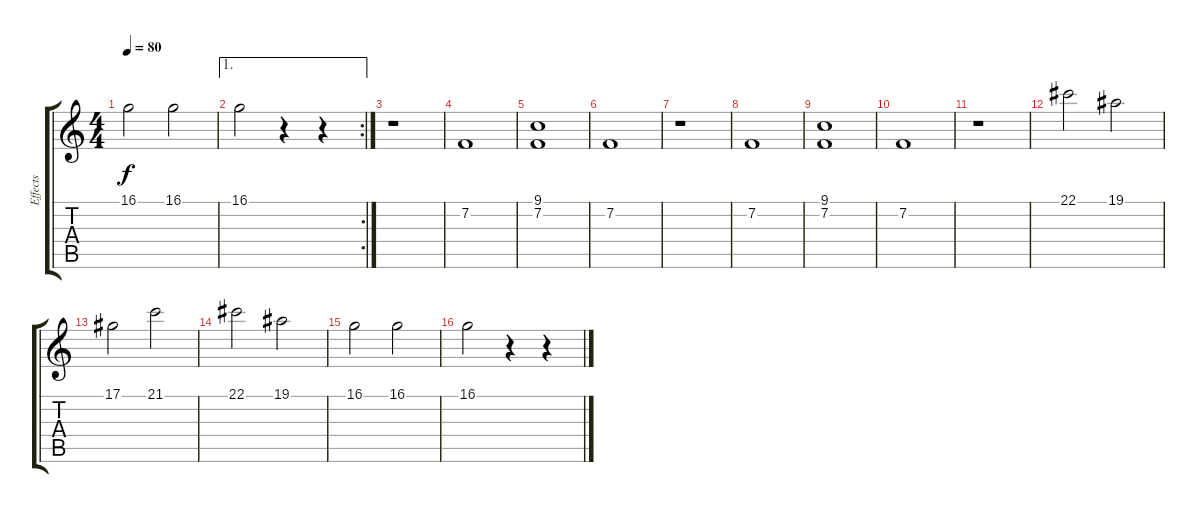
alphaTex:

\track ("Effects" "Effects") {instrument pad2warm}
\staff {score tabs}
\tuning (Eb4 Bb3 Gb3 Db3 Ab2 Eb2) {hide}
\ts (4 4)
\tempo 80
\clef g2
\ks c
16.1.2{dy f} 16.1.2 |
\ae 1
\rc 2
16.1.2 r.4 r.4 |
r.1 |
7.2.1 |
(9.1 7.2).1 |
7.2.1 |
r.1 |
7.2.1 |
(9.1 7.2).1 |
7.2.1 |
r.1 |
22.1.2 19.1.2 |
17.1.2 21.1.2 |
22.1.2 19.1.2 |
16.1.2 16.1.2 |
16.1.2 r.4 r.4
